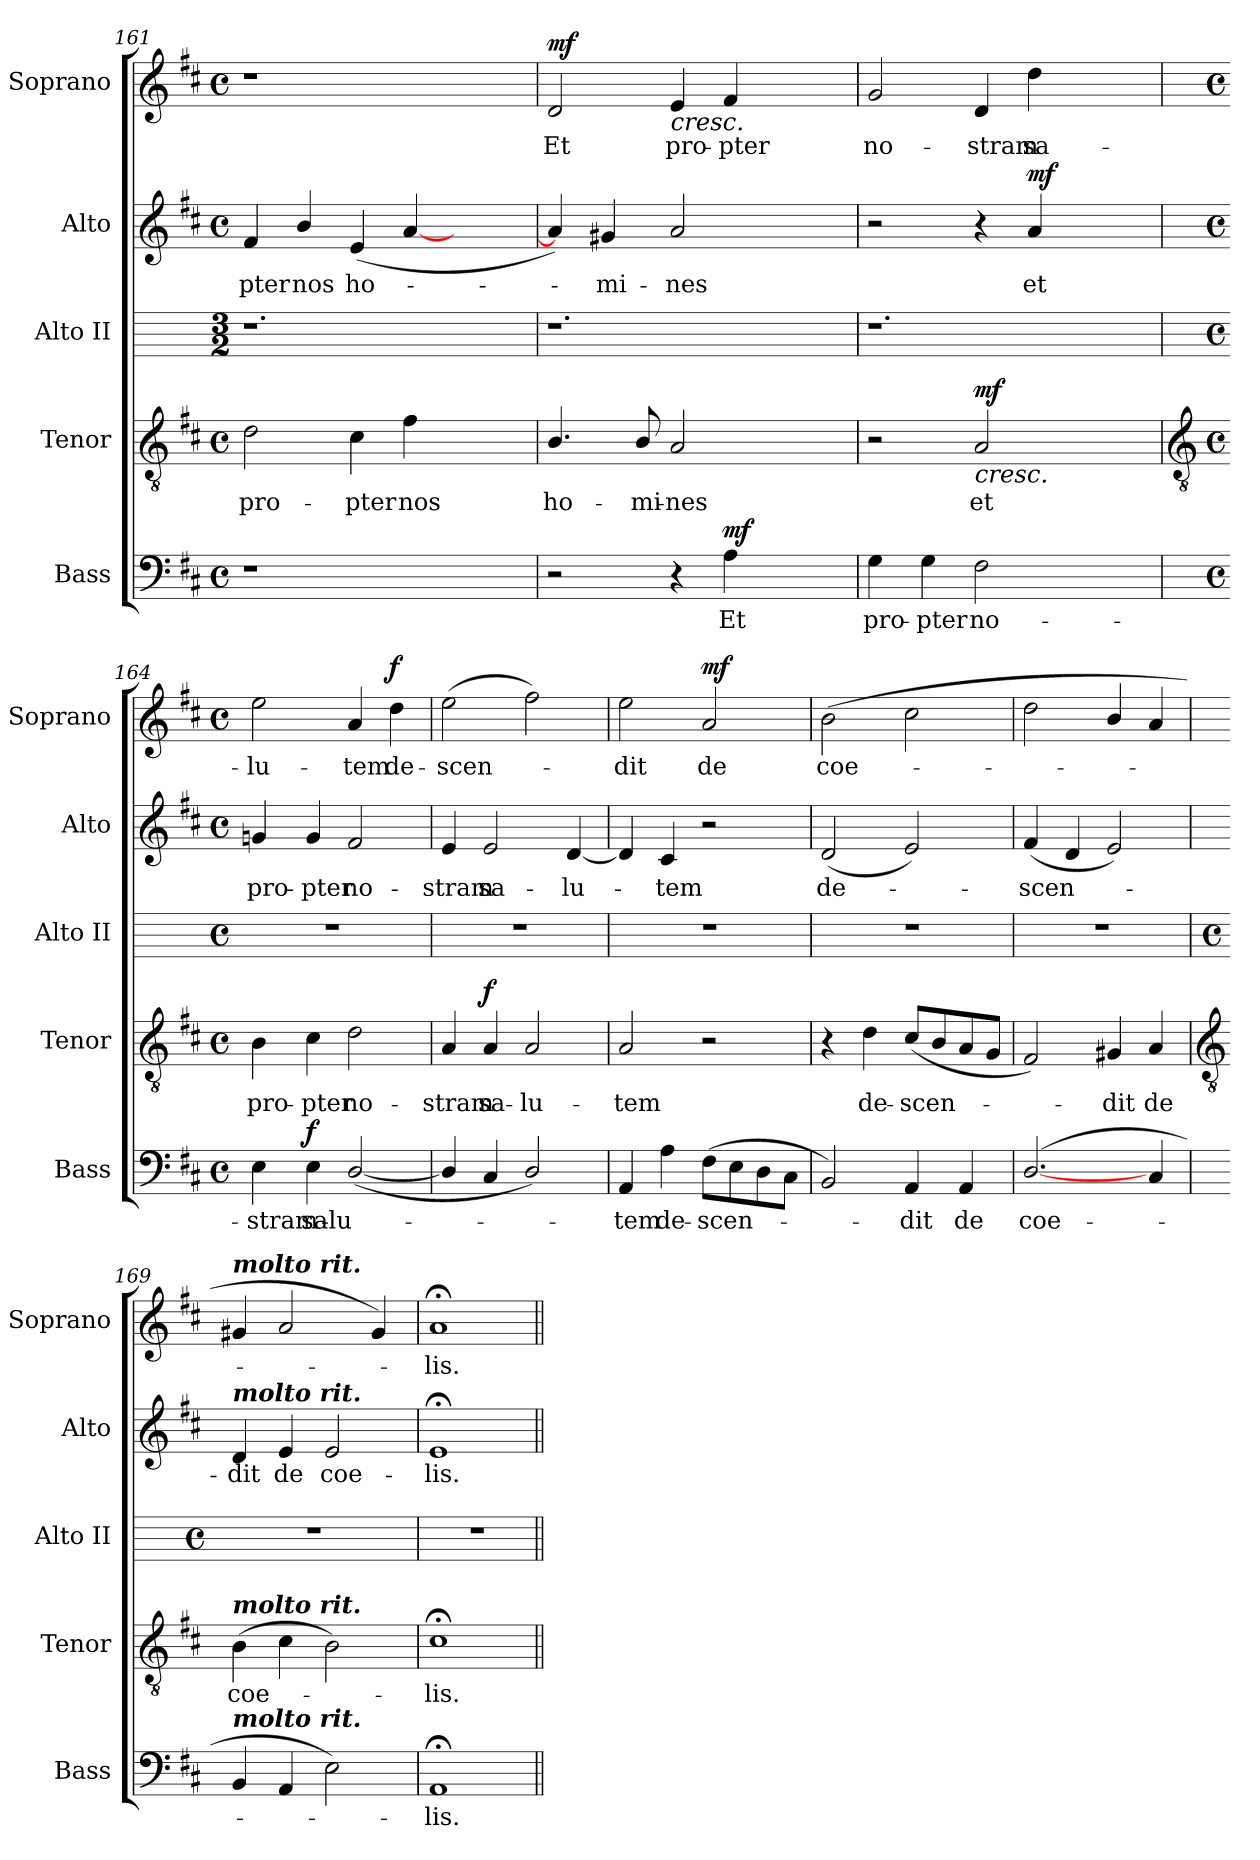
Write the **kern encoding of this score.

**kern	**text	**dynam	**kern	**text	**dynam	**kern	**kern	**text	**dynam	**kern	**text	**dynam
*part5	*part5	*part5	*part4	*part4	*part4	*part3	*part2	*part2	*part2	*part1	*part1	*part1
*staff5	*staff5	*staff5	*staff4	*staff4	*staff4	*staff3	*staff2	*staff2	*staff2	*staff1	*staff1	*staff1
*I"Bass	*	*	*I"Tenor	*	*	*I"Alto II	*I"Alto	*	*	*I"Soprano	*	*
*I'Bass	*	*	*I'Tenor	*	*	*I'Alto II	*I'Alto	*	*	*I'Soprano	*	*
*clefF4	*	*	*clefGv2	*	*	*	*clefG2	*	*	*clefG2	*	*
*k[f#c#]	*	*	*k[f#c#]	*	*	*	*k[f#c#]	*	*	*k[f#c#]	*	*
*D:	*	*	*D:	*	*	*	*D:	*	*	*D:	*	*
*M4/4	*	*	*M4/4	*	*	*M3/2	*M4/4	*	*	*M4/4	*	*
*met(c)	*	*	*met(c)	*	*	*	*met(c)	*	*	*met(c)	*	*
=161	=161	=161	=161	=161	=161	=161	=161	=161	=161	=161	=161	=161
!	!	!	!	!LO:LY:b	!	!	!	!LO:LY:b	!	!	!	!
1r	.	.	2d	pro-	.	1.r	4f#	-pter	.	1r	.	.
!	!	!	!	!	!	!	!	!LO:LY:b	!	!	!	!
.	.	.	.	.	.	.	4b/	nos	.	.	.	.
!	!	!	!	!LO:LY:b	!	!	!	!LO:LY:b	!	!	!	!
.	.	.	4c#	-pter	.	.	(<4e	ho-	.	.	.	.
!	!	!	!	!LO:LY:b	!	!	!	!	!	!	!	!
.	.	.	4f#	nos	.	.	[4a	.	.	.	.	.
2ryy	.	.	2ryy	.	.	.	2ryy	.	.	2ryy	.	.
=162	=162	=162	=162	=162	=162	=162	=162	=162	=162	=162	=162	=162
!	!	!	!	!LO:LY:b	!	!	!	!	!	!	!LO:LY:b	!LO:DY:b
2r	.	.	4.B/	ho-	.	1.r	4a])	.	.	2d	Et	mf
!	!	!	!	!	!	!	!	!LO:LY:b	!	!	!	!
.	.	.	.	.	.	.	4g#X	mi-	.	.	.	.
!	!	!	!	!LO:LY:b	!	!	!	!	!	!	!	!
.	.	.	8B/	-mi-	.	.	.	.	.	.	.	.
!	!	!	!	!LO:LY:b	!	!	!	!LO:LY:b	!	!	!LO:LY:b	!LO:HP:b
4r	.	.	2A	-nes	.	.	2a	-nes	.	4e	pro-	<
!	!LO:LY:b	!LO:DY:b	!	!	!	!	!	!	!	!	!LO:LY:b	!
4A	Et	mf	.	.	.	.	.	.	.	4f#	-pter	.
2ryy	.	.	2ryy	.	.	.	2ryy	.	.	2ryy	.	.
=163	=163	=163	=163	=163	=163	=163	=163	=163	=163	=163	=163	=163
!	!LO:LY:b	!	!	!	!	!	!	!	!	!	!LO:LY:b	!
4G	pro-	.	2r	.	.	1.r	2r	.	.	2g	no-	.
!	!LO:LY:b	!	!	!	!	!	!	!	!	!	!	!
4G	-pter	.	.	.	.	.	.	.	.	.	.	.
!	!LO:LY:b	!	!	!LO:LY:b	!LO:HP:b	!	!	!	!	!	!LO:LY:b	!
!	!	!	!	!	!LO:DY:n=1:b	!	!	!	!	!	!	!
2F#	no-	.	2A	et	< mf	.	4r	.	.	4d	-stram	.
!	!	!	!	!	!	!	!	!LO:LY:b	!LO:DY:b	!	!LO:LY:b	!
.	.	.	.	.	.	.	4a	et	mf	4dd	sa-	.
2ryy	.	.	2ryy	.	.	.	2ryy	.	.	2ryy	.	.
!!LO:LB:g=z
=164	=164	=164	=164	=164	=164	=164	=164	=164	=164	=164	=164	=164
*	*	*	*clefGv2	*	*	*	*	*	*	*	*	*
*M4/4	*	*	*M4/4	*	*	*M4/4	*M4/4	*	*	*M4/4	*	*
*met(c)	*	*	*met(c)	*	*	*met(c)	*met(c)	*	*	*met(c)	*	*
!	!LO:LY:b	!	!	!LO:LY:b	!	!	!	!LO:LY:b	!	!	!LO:LY:b	!
4E	-stram	.	4B	pro-	.	1r	4gn	pro-	.	2ee	-lu-	.
!	!LO:LY:b	!LO:DY:b	!	!LO:LY:b	!	!	!	!LO:LY:b	!	!	!	!
4E	sa-	f	4c#	-pter	.	.	4g	-pter	.	.	.	.
!	!LO:LY:b	!	!	!LO:LY:b	!	!	!	!LO:LY:b	!	!	!LO:LY:b	!
(<[2D/	-lu-	.	2d	no-	.	.	2f#	no-	.	4a	-tem	.
!	!	!	!	!	!	!	!	!	!	!	!LO:LY:b	!LO:DY:b
.	.	.	.	.	.	.	.	.	.	4dd	de-	f
=165	=165	=165	=165	=165	=165	=165	=165	=165	=165	=165	=165	=165
!	!	!	!	!LO:LY:b	!	!	!	!LO:LY:b	!	!	!LO:LY:b	!
4D/]	.	.	4A	-stram	.	1r	4e	-stram	.	(>2ee	-scen-	.
!	!	!	!	!LO:LY:b	!LO:DY:b	!	!	!LO:LY:b	!	!	!	!
4C#/	.	.	4A	sa-	f	.	2e	sa-	.	.	.	.
!	!	!	!	!LO:LY:b	!	!	!	!	!	!	!	!
2D/)	.	.	2A	-lu-	.	.	.	.	.	2ff#)	.	.
!	!	!	!	!	!	!	!	!LO:LY:b	!	!	!	!
.	.	.	.	.	.	.	[4d	-lu-	.	.	.	.
=166	=166	=166	=166	=166	=166	=166	=166	=166	=166	=166	=166	=166
!	!LO:LY:b	!	!	!LO:LY:b	!	!	!	!	!	!	!LO:LY:b	!
4AA	tem	.	2A	-tem	.	1r	4d]	.	.	2ee	dit	.
!	!LO:LY:b	!	!	!	!	!	!	!LO:LY:b	!	!	!	!
4A	de-	.	.	.	.	.	4c#	tem	.	.	.	.
!	!LO:LY:b	!	!	!	!	!	!	!	!	!	!LO:LY:b	!LO:DY:b
(>8F#L	-scen-	.	2r	.	.	.	2r	.	.	2a	de	mf
8E	.	.	.	.	.	.	.	.	.	.	.	.
8D	.	.	.	.	.	.	.	.	.	.	.	.
8C#J	.	.	.	.	.	.	.	.	.	.	.	.
=167	=167	=167	=167	=167	=167	=167	=167	=167	=167	=167	=167	=167
!	!	!	!	!	!	!	!	!LO:LY:b	!	!	!LO:LY:b	!
2BB)	.	.	4r	.	.	1r	(<2d	de-	.	(<2b	coe-	.
!	!	!	!	!LO:LY:b	!	!	!	!	!	!	!	!
.	.	.	4d	de-	.	.	.	.	.	.	.	.
!	!LO:LY:b	!	!	!LO:LY:b	!	!	!	!	!	!	!	!
4AA	dit	.	(<8c#L	-scen-	.	.	2e)	.	.	2cc#	.	.
.	.	.	8B	.	.	.	.	.	.	.	.	.
!	!LO:LY:b	!	!	!	!	!	!	!	!	!	!	!
4AA	de	.	8A	.	.	.	.	.	.	.	.	.
.	.	.	8GJ	.	.	.	.	.	.	.	.	.
=168	=168	=168	=168	=168	=168	=168	=168	=168	=168	=168	=168	=168
!	!LO:LY:b	!	!	!	!	!	!	!LO:LY:b	!	!	!	!
(<[2.D/	coe-	.	2F#)	.	.	1r	(<4f#	scen-	.	2dd	.	.
.	.	.	.	.	.	.	4d	.	.	.	.	.
!	!	!	!	!LO:LY:b	!	!	!	!	!	!	!	!
.	.	.	4G#X	dit	.	.	2e)	.	.	4b/	.	[
!	!	!	!	!LO:LY:b	!	!	!	!	!	!	!	!
4C#	.	.	4A	de	.	.	.	.	.	4a	.	.
!!LO:LB:g=z
=169	=169	=169	=169	=169	=169	=169	=169	=169	=169	=169	=169	=169
*	*	*	*clefGv2	*	*	*	*	*	*	*	*	*
*	*	*	*	*	*	*M4/4	*	*	*	*	*	*
*	*	*	*	*	*	*met(c)	*	*	*	*	*	*
!	!	!	!	!	!	!	!	!	!	!LO:TX:a:Bi:t=molto rit.	!	!
!	!	!	!	!	!	!	!LO:TX:a:Bi:t=molto rit.	!	!	!	!	!
!	!	!	!LO:TX:a:Bi:t=molto rit.	!	!	!	!	!	!	!	!	!
!LO:TX:a:Bi:t=molto rit.	!	!	!	!	!	!	!	!	!	!	!	!
!	!	!	!	!LO:LY:b	!	!	!	!LO:LY:b	!	!	!	!
4BB	.	.	(>4B	coe-	.	1r	4d	dit	.	4g#X	.	.
!	!	!	!	!	!	!	!	!LO:LY:b	!	!	!	!
4AA	.	.	4c#	.	.	.	4e	de	.	2a	.	.
!	!	!	!	!	!	!	!	!LO:LY:b	!	!	!	!
2E)	.	.	2B)	.	.	.	2e	coe-	.	.	.	.
.	.	.	.	.	.	.	.	.	.	4g#)	.	.
=170	=170	=170	=170	=170	=170	=170	=170	=170	=170	=170	=170	=170
!	!LO:LY:b	!	!	!LO:LY:b	!	!	!	!LO:LY:b	!	!	!LO:LY:b	!
1AA;<	lis.	.	1c#;<	lis.	.	1r	1e;<	-lis.	.	1a;<	lis.	.
.	.	.	.	.	[	.	.	.	.	.	.	.
=||	=||	=||	=||	=||	=||	=||	=||	=||	=||	=||	=||	=||
*-	*-	*-	*-	*-	*-	*-	*-	*-	*-	*-	*-	*-
